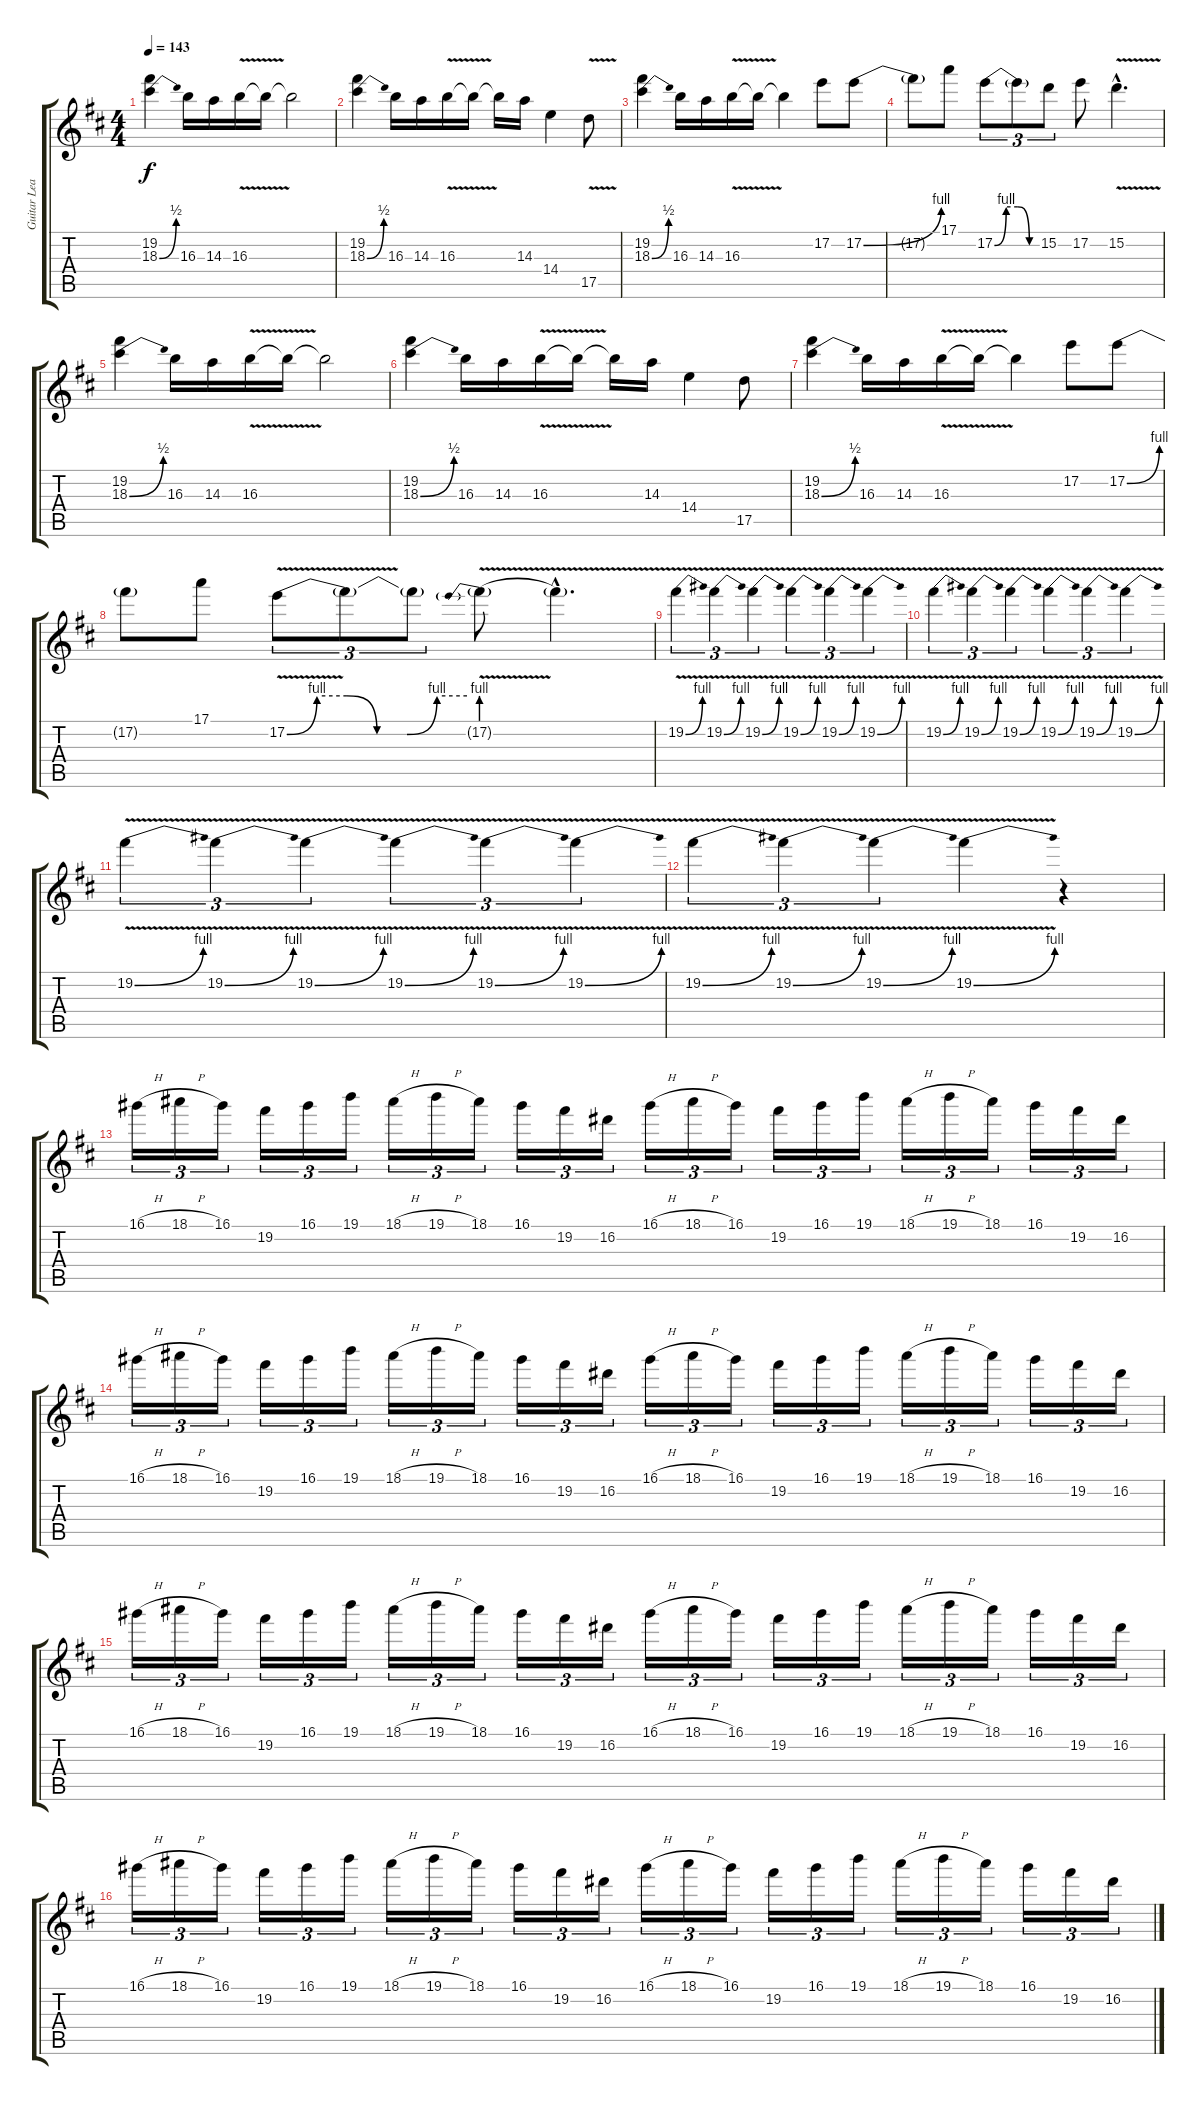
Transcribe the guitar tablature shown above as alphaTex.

\track ("Guitar Lead" "Guitar Lea") {instrument overdrivenguitar}
\staff {score tabs}
\tuning (E4 B3 G3 D3 A2 E2) {hide}
\ts (4 4)
\tempo 143
\clef g2
\ks bminor
(19.2 18.3{be (bend 0 0 60 2)}).4{dy f} 16.3.16 14.3.16 16.3{v}.16 16.3{t}.16 16.3{t}.2 |
(19.2 18.3{be (bend 0 0 60 2)}).4 16.3.16 14.3.16 16.3{v}.16 16.3{t}.16 16.3{t}.16 14.3.16 14.4.4 17.5{v}.8 |
(19.2 18.3{be (bend 0 0 60 2)}).4 16.3.16 14.3.16 16.3{v}.16 16.3{t}.16 16.3{t}.4 17.2.8 17.2{be (bend 0 0 60 4)}.8 |
17.2{t}.8 17.1.8 17.2{be (custom 0 0 15 4 30 4 45 0 60 0)}.8{tu (3 2)} 17.2{t}.8{tu (3 2)} 15.2.8{tu (3 2)} 17.2.8 15.2{v hac}.4{d} |
(19.2 18.3{be (bend 0 0 60 2)}).4 16.3.16 14.3.16 16.3{v}.16 16.3{t}.16 16.3{t}.2 |
(19.2 18.3{be (bend 0 0 60 2)}).4 16.3.16 14.3.16 16.3{v}.16 16.3{t}.16 16.3{t}.16 14.3.16 14.4.4 17.5.8 |
(19.2 18.3{be (bend 0 0 60 2)}).4 16.3.16 14.3.16 16.3{v}.16 16.3{t}.16 16.3{t}.4 17.2.8 17.2{be (bend 0 0 60 4)}.8 |
17.2{t}.8 17.1.8 17.2{be (custom 0 0 10 4 20 4 30 0 40 0 50 4 60 4) v}.8{tu (3 2)} 17.2{t}.8{tu (3 2)} 17.2{t}.8{tu (3 2)} 17.2{be (prebend 0 4 60 4) v g}.8 17.2{hac t}.4{d} |
19.2{be (bend 0 0 60 4) v}.4{tu (3 2)} 19.2{be (bend 0 0 60 4) v}.4{tu (3 2)} 19.2{be (bend 0 0 60 4) v}.4{tu (3 2)} 19.2{be (bend 0 0 60 4) v}.4{tu (3 2)} 19.2{be (bend 0 0 60 4) v}.4{tu (3 2)} 19.2{be (bend 0 0 60 4) v}.4{tu (3 2)} |
19.2{be (bend 0 0 60 4) v}.4{tu (3 2)} 19.2{be (bend 0 0 60 4) v}.4{tu (3 2)} 19.2{be (bend 0 0 60 4) v}.4{tu (3 2)} 19.2{be (bend 0 0 60 4) v}.4{tu (3 2)} 19.2{be (bend 0 0 60 4) v}.4{tu (3 2)} 19.2{be (bend 0 0 60 4) v}.4{tu (3 2)} |
19.2{be (bend 0 0 60 4) v}.4{tu (3 2)} 19.2{be (bend 0 0 60 4) v}.4{tu (3 2)} 19.2{be (bend 0 0 60 4) v}.4{tu (3 2)} 19.2{be (bend 0 0 60 4) v}.4{tu (3 2)} 19.2{be (bend 0 0 60 4) v}.4{tu (3 2)} 19.2{be (bend 0 0 60 4) v}.4{tu (3 2)} |
19.2{be (bend 0 0 60 4) v}.4{tu (3 2)} 19.2{be (bend 0 0 60 4) v}.4{tu (3 2)} 19.2{be (bend 0 0 60 4) v}.4{tu (3 2)} 19.2{be (bend 0 0 60 4) v}.4 r.4 |
16.1{h}.16{tu (3 2)} 18.1{h}.16{tu (3 2)} 16.1.16{tu (3 2)} 19.2.16{tu (3 2)} 16.1.16{tu (3 2)} 19.1.16{tu (3 2)} 18.1{h}.16{tu (3 2)} 19.1{h}.16{tu (3 2)} 18.1.16{tu (3 2)} 16.1.16{tu (3 2)} 19.2.16{tu (3 2)} 16.2.16{tu (3 2)} 16.1{h}.16{tu (3 2)} 18.1{h}.16{tu (3 2)} 16.1.16{tu (3 2)} 19.2.16{tu (3 2)} 16.1.16{tu (3 2)} 19.1.16{tu (3 2)} 18.1{h}.16{tu (3 2)} 19.1{h}.16{tu (3 2)} 18.1.16{tu (3 2)} 16.1.16{tu (3 2)} 19.2.16{tu (3 2)} 16.2.16{tu (3 2)} |
16.1{h}.16{tu (3 2)} 18.1{h}.16{tu (3 2)} 16.1.16{tu (3 2)} 19.2.16{tu (3 2)} 16.1.16{tu (3 2)} 19.1.16{tu (3 2)} 18.1{h}.16{tu (3 2)} 19.1{h}.16{tu (3 2)} 18.1.16{tu (3 2)} 16.1.16{tu (3 2)} 19.2.16{tu (3 2)} 16.2.16{tu (3 2)} 16.1{h}.16{tu (3 2)} 18.1{h}.16{tu (3 2)} 16.1.16{tu (3 2)} 19.2.16{tu (3 2)} 16.1.16{tu (3 2)} 19.1.16{tu (3 2)} 18.1{h}.16{tu (3 2)} 19.1{h}.16{tu (3 2)} 18.1.16{tu (3 2)} 16.1.16{tu (3 2)} 19.2.16{tu (3 2)} 16.2.16{tu (3 2)} |
16.1{h}.16{tu (3 2)} 18.1{h}.16{tu (3 2)} 16.1.16{tu (3 2)} 19.2.16{tu (3 2)} 16.1.16{tu (3 2)} 19.1.16{tu (3 2)} 18.1{h}.16{tu (3 2)} 19.1{h}.16{tu (3 2)} 18.1.16{tu (3 2)} 16.1.16{tu (3 2)} 19.2.16{tu (3 2)} 16.2.16{tu (3 2)} 16.1{h}.16{tu (3 2)} 18.1{h}.16{tu (3 2)} 16.1.16{tu (3 2)} 19.2.16{tu (3 2)} 16.1.16{tu (3 2)} 19.1.16{tu (3 2)} 18.1{h}.16{tu (3 2)} 19.1{h}.16{tu (3 2)} 18.1.16{tu (3 2)} 16.1.16{tu (3 2)} 19.2.16{tu (3 2)} 16.2.16{tu (3 2)} |
16.1{h}.16{tu (3 2)} 18.1{h}.16{tu (3 2)} 16.1.16{tu (3 2)} 19.2.16{tu (3 2)} 16.1.16{tu (3 2)} 19.1.16{tu (3 2)} 18.1{h}.16{tu (3 2)} 19.1{h}.16{tu (3 2)} 18.1.16{tu (3 2)} 16.1.16{tu (3 2)} 19.2.16{tu (3 2)} 16.2.16{tu (3 2)} 16.1{h}.16{tu (3 2)} 18.1{h}.16{tu (3 2)} 16.1.16{tu (3 2)} 19.2.16{tu (3 2)} 16.1.16{tu (3 2)} 19.1.16{tu (3 2)} 18.1{h}.16{tu (3 2)} 19.1{h}.16{tu (3 2)} 18.1.16{tu (3 2)} 16.1.16{tu (3 2)} 19.2.16{tu (3 2)} 16.2.16{tu (3 2)}
